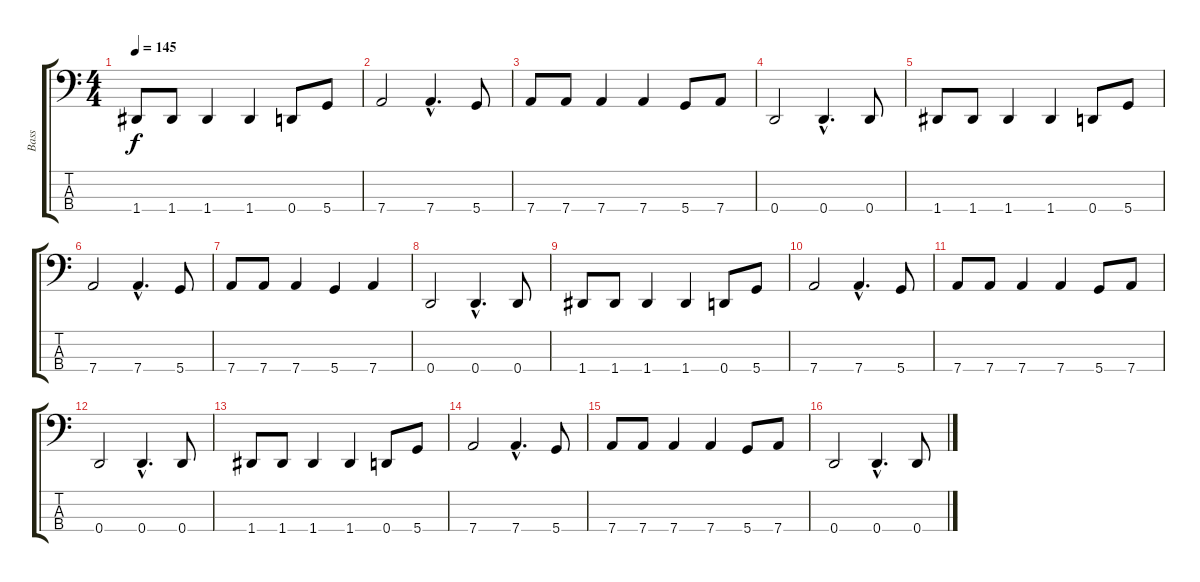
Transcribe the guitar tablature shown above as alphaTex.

\track ("Bass" "Bass") {instrument electricbassfinger}
\staff {score tabs}
\tuning (G2 D2 A1 D1) {hide}
\ts (4 4)
\tempo 145
\clef f4
\ks c
1.4.8{dy f} 1.4.8 1.4.4 1.4.4 0.4.8 5.4.8 |
7.4.2 7.4{hac}.4{d} 5.4.8 |
7.4.8 7.4.8 7.4.4 7.4.4 5.4.8 7.4.8 |
0.4.2 0.4{hac}.4{d} 0.4.8 |
1.4.8 1.4.8 1.4.4 1.4.4 0.4.8 5.4.8 |
7.4.2 7.4{hac}.4{d} 5.4.8 |
7.4.8 7.4.8 7.4.4 5.4.4 7.4.4 |
0.4.2 0.4{hac}.4{d} 0.4.8 |
1.4.8 1.4.8 1.4.4 1.4.4 0.4.8 5.4.8 |
7.4.2 7.4{hac}.4{d} 5.4.8 |
7.4.8 7.4.8 7.4.4 7.4.4 5.4.8 7.4.8 |
0.4.2 0.4{hac}.4{d} 0.4.8 |
1.4.8 1.4.8 1.4.4 1.4.4 0.4.8 5.4.8 |
7.4.2 7.4{hac}.4{d} 5.4.8 |
7.4.8 7.4.8 7.4.4 7.4.4 5.4.8 7.4.8 |
0.4.2 0.4{hac}.4{d} 0.4.8
